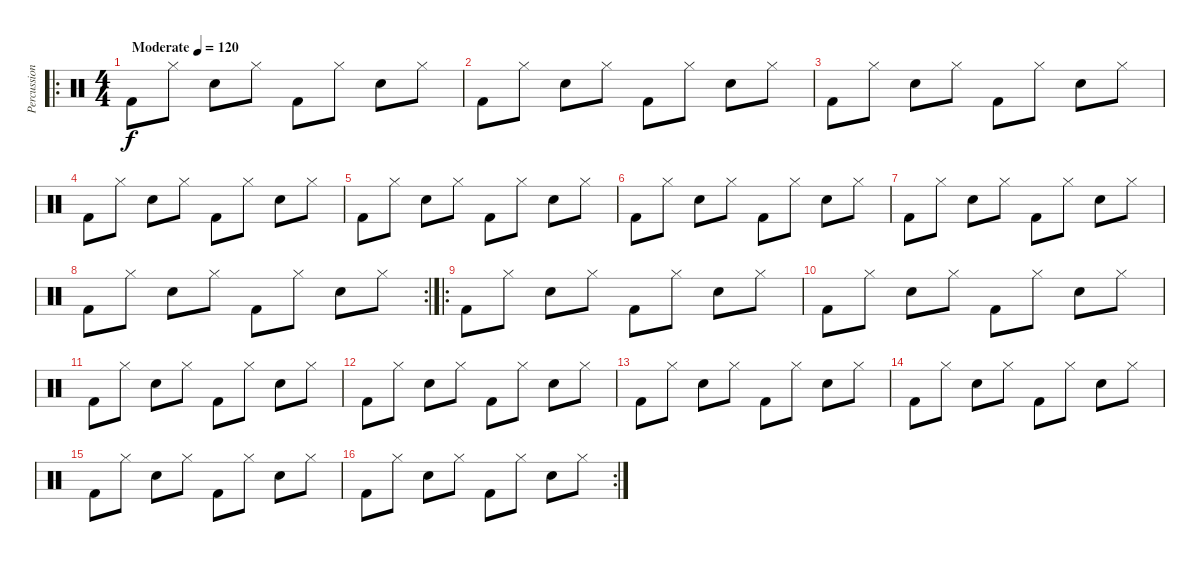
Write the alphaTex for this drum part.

\track ("Percussion" "Percussion") {instrument percussion}
\staff {score}
\articulation defaults
\ro
\ts (4 4)
\tempo (120 "Moderate")
\clef neutral
\ks c "Kick (hit) 2".8{dy f} "Hi-Hat (closed)".8 "Electric Snare (hit)".8 "Hi-Hat (closed)".8 "Kick (hit) 2".8 "Hi-Hat (closed)".8 "Electric Snare (hit)".8 "Hi-Hat (closed)".8
|
"Kick (hit) 2".8 "Hi-Hat (closed)".8 "Electric Snare (hit)".8 "Hi-Hat (closed)".8 "Kick (hit) 2".8 "Hi-Hat (closed)".8 "Electric Snare (hit)".8 "Hi-Hat (closed)".8 |
"Kick (hit) 2".8 "Hi-Hat (closed)".8 "Electric Snare (hit)".8 "Hi-Hat (closed)".8 "Kick (hit) 2".8 "Hi-Hat (closed)".8 "Electric Snare (hit)".8 "Hi-Hat (closed)".8 |
"Kick (hit) 2".8 "Hi-Hat (closed)".8 "Electric Snare (hit)".8 "Hi-Hat (closed)".8 "Kick (hit) 2".8 "Hi-Hat (closed)".8 "Electric Snare (hit)".8 "Hi-Hat (closed)".8 |
"Kick (hit) 2".8 "Hi-Hat (closed)".8 "Electric Snare (hit)".8 "Hi-Hat (closed)".8 "Kick (hit) 2".8 "Hi-Hat (closed)".8 "Electric Snare (hit)".8 "Hi-Hat (closed)".8 |
"Kick (hit) 2".8 "Hi-Hat (closed)".8 "Electric Snare (hit)".8 "Hi-Hat (closed)".8 "Kick (hit) 2".8 "Hi-Hat (closed)".8 "Electric Snare (hit)".8 "Hi-Hat (closed)".8 |
"Kick (hit) 2".8 "Hi-Hat (closed)".8 "Electric Snare (hit)".8 "Hi-Hat (closed)".8 "Kick (hit) 2".8 "Hi-Hat (closed)".8 "Electric Snare (hit)".8 "Hi-Hat (closed)".8 |
\rc 2 "Kick (hit) 2".8 "Hi-Hat (closed)".8 "Electric Snare (hit)".8 "Hi-Hat (closed)".8 "Kick (hit) 2".8 "Hi-Hat (closed)".8 "Electric Snare (hit)".8 "Hi-Hat (closed)".8
|
\ro "Kick (hit) 2".8 "Hi-Hat (closed)".8 "Electric Snare (hit)".8 "Hi-Hat (closed)".8 "Kick (hit) 2".8 "Hi-Hat (closed)".8 "Electric Snare (hit)".8 "Hi-Hat (closed)".8
|
"Kick (hit) 2".8 "Hi-Hat (closed)".8 "Electric Snare (hit)".8 "Hi-Hat (closed)".8 "Kick (hit) 2".8 "Hi-Hat (closed)".8 "Electric Snare (hit)".8 "Hi-Hat (closed)".8 |
"Kick (hit) 2".8 "Hi-Hat (closed)".8 "Electric Snare (hit)".8 "Hi-Hat (closed)".8 "Kick (hit) 2".8 "Hi-Hat (closed)".8 "Electric Snare (hit)".8 "Hi-Hat (closed)".8 |
"Kick (hit) 2".8 "Hi-Hat (closed)".8 "Electric Snare (hit)".8 "Hi-Hat (closed)".8 "Kick (hit) 2".8 "Hi-Hat (closed)".8 "Electric Snare (hit)".8 "Hi-Hat (closed)".8 |
"Kick (hit) 2".8 "Hi-Hat (closed)".8 "Electric Snare (hit)".8 "Hi-Hat (closed)".8 "Kick (hit) 2".8 "Hi-Hat (closed)".8 "Electric Snare (hit)".8 "Hi-Hat (closed)".8 |
"Kick (hit) 2".8 "Hi-Hat (closed)".8 "Electric Snare (hit)".8 "Hi-Hat (closed)".8 "Kick (hit) 2".8 "Hi-Hat (closed)".8 "Electric Snare (hit)".8 "Hi-Hat (closed)".8 |
"Kick (hit) 2".8 "Hi-Hat (closed)".8 "Electric Snare (hit)".8 "Hi-Hat (closed)".8 "Kick (hit) 2".8 "Hi-Hat (closed)".8 "Electric Snare (hit)".8 "Hi-Hat (closed)".8 |
\rc 2 "Kick (hit) 2".8 "Hi-Hat (closed)".8 "Electric Snare (hit)".8 "Hi-Hat (closed)".8 "Kick (hit) 2".8 "Hi-Hat (closed)".8 "Electric Snare (hit)".8 "Hi-Hat (closed)".8
